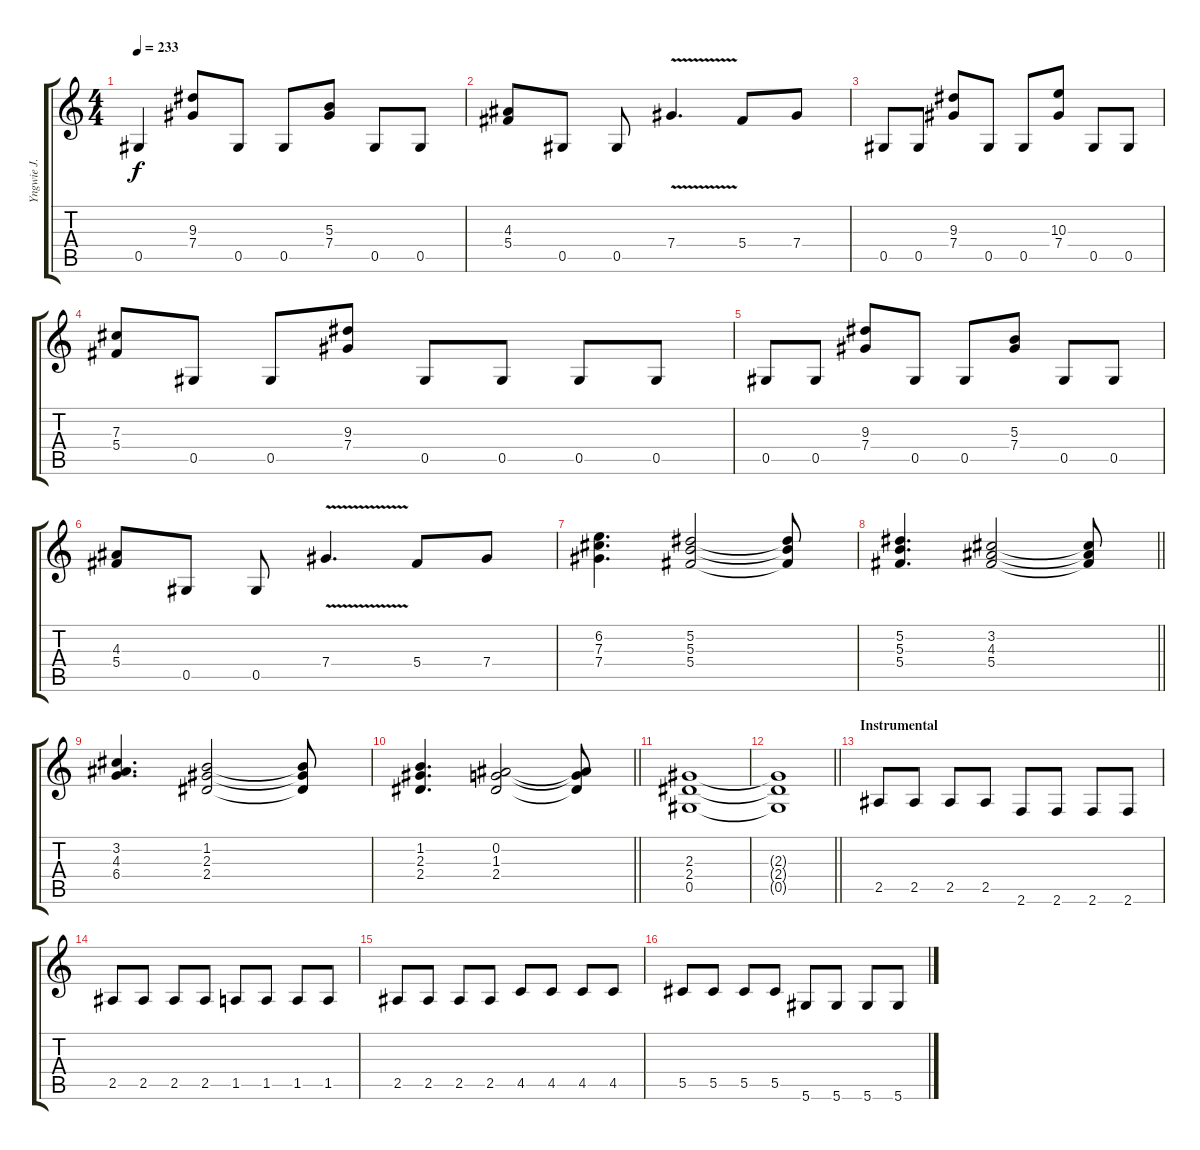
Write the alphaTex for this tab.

\track ("Yngwie J. Malmsteen" "Yngwie J. ") {instrument overdrivenguitar}
\staff {score tabs}
\tuning (Eb4 Bb3 Gb3 Db3 Ab2 Eb2) {hide}
\ts (4 4)
\tempo 233
\clef g2
\ks c
0.5.4{dy f} (9.3 7.4).8 0.5.8 0.5.8 (5.3 7.4).8 0.5.8 0.5.8 |
(4.3 5.4).8 0.5.8 0.5.8 7.4{v}.4{d} 5.4.8 7.4.8 |
0.5.8 0.5.8 (9.3 7.4).8 0.5.8 0.5.8 (10.3 7.4).8 0.5.8 0.5.8 |
(7.3 5.4).8 0.5.8 0.5.8 (9.3 7.4).8 0.5.8 0.5.8 0.5.8 0.5.8 |
0.5.8 0.5.8 (9.3 7.4).8 0.5.8 0.5.8 (5.3 7.4).8 0.5.8 0.5.8 |
(4.3 5.4).8 0.5.8 0.5.8 7.4{v}.4{d} 5.4.8 7.4.8 |
(6.2 7.3 7.4).4{d} (5.2 5.3 5.4).2 (5.2{t} 5.3{t} 5.4{t}).8 |
\barLineRight lightlight
(5.2 5.3 5.4).4{d} (3.2 4.3 5.4).2 (3.2{t} 4.3{t} 5.4{t}).8 |
(3.2 4.3 6.4).4{d} (1.2 2.3 2.4).2 (1.2{t} 2.3{t} 2.4{t}).8 |
\barLineRight lightlight
(1.2 2.3 2.4).4{d} (0.2 1.3 2.4).2 (0.2{t} 1.3{t} 2.4{t}).8 |
(2.3 2.4 0.5).1 |
\barLineRight lightlight
(2.3{t} 2.4{t} 0.5{t}).1 |
\section ("" "Instrumental")
2.5.8 2.5.8 2.5.8 2.5.8 2.6.8 2.6.8 2.6.8 2.6.8 |
2.5.8 2.5.8 2.5.8 2.5.8 1.5.8 1.5.8 1.5.8 1.5.8 |
2.5.8 2.5.8 2.5.8 2.5.8 4.5.8 4.5.8 4.5.8 4.5.8 |
5.5.8 5.5.8 5.5.8 5.5.8 5.6.8 5.6.8 5.6.8 5.6.8
